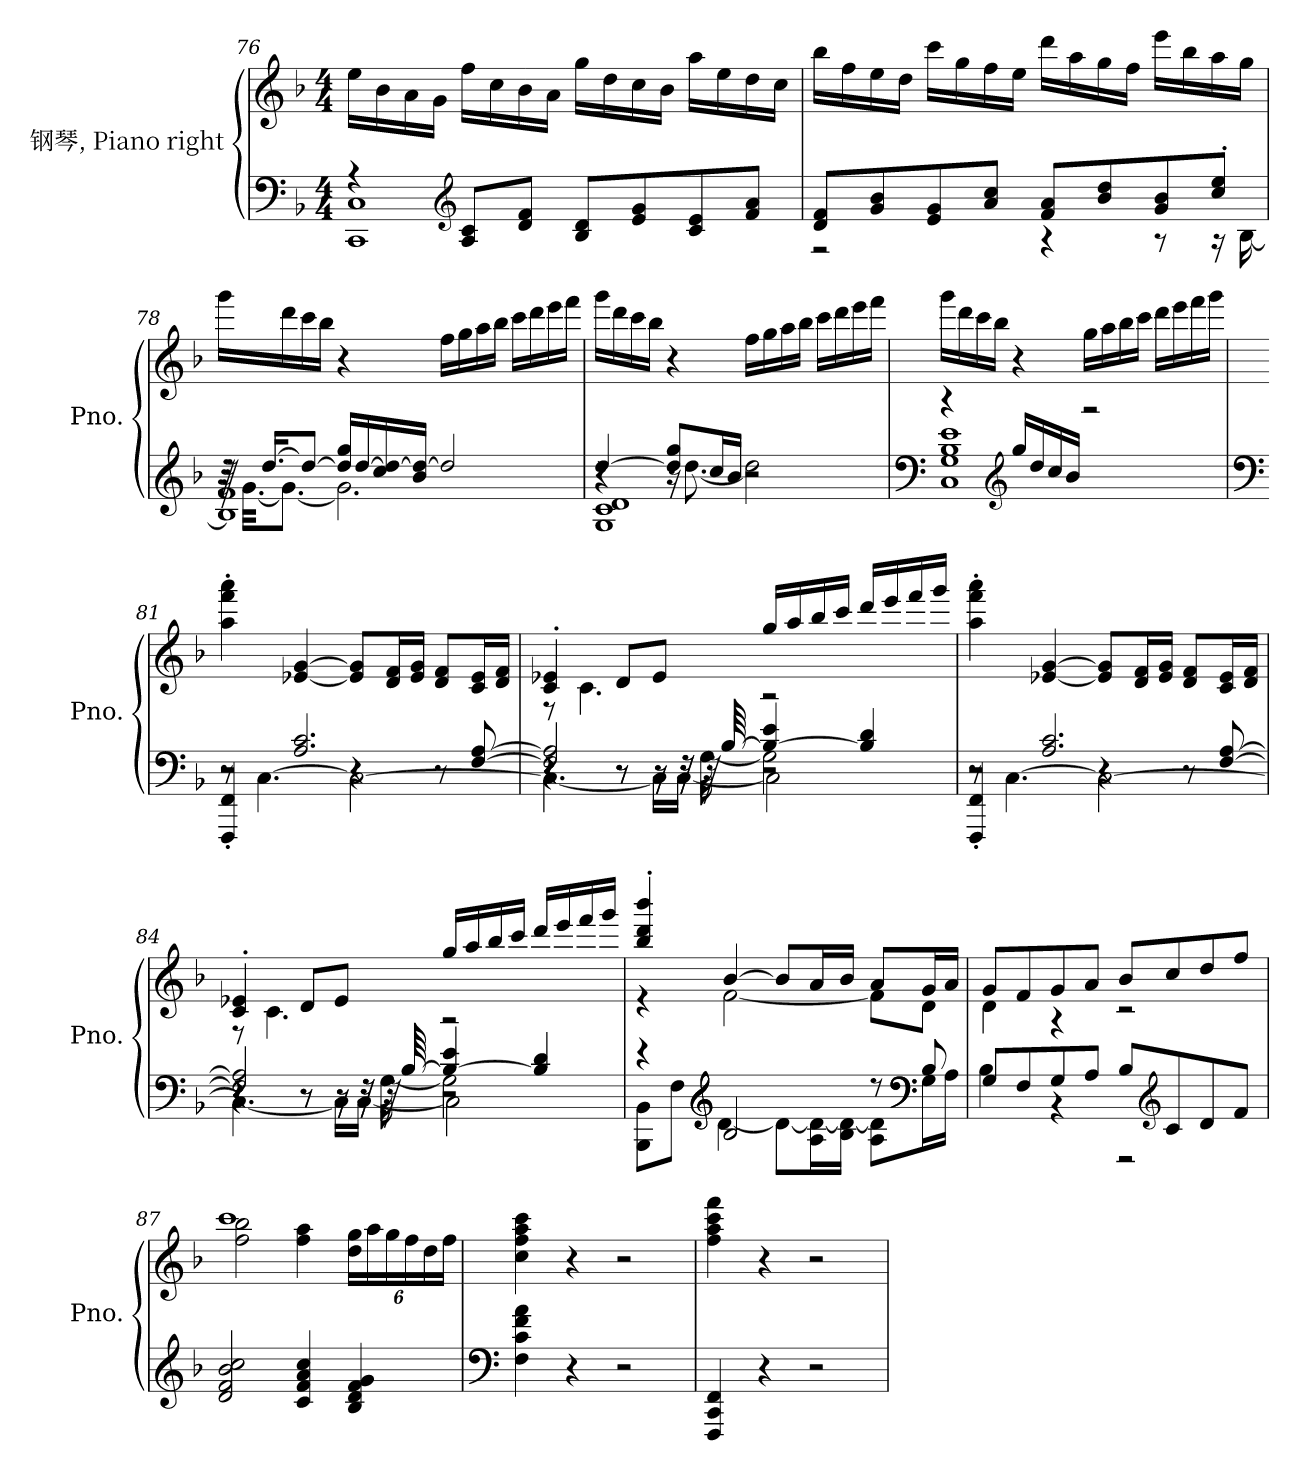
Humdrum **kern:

**kern	**kern
*part1	*part1
*staff2	*staff1
*I"钢琴, Piano right	*
*I'Pno.	*
*clefF4	*clefG2
*k[b-]	*k[b-]
*M4/4	*M4/4
*MM101	*MM101
=76	=76
*^	*
4r	1CC 1C	16ee\LL
*	*	*MM105
.	.	16b-\
.	.	16a\
.	.	16g\JJ
*clefG2	*	*
*	*	*MM108
8A/ 8c/L	.	16ff\LL
*	*	*MM109
.	.	16cc\
8d/ 8f/J	.	16b-\
.	.	16a\JJ
*	*	*MM112
8B-/ 8d/L	.	16gg\LL
*	*	*MM114
.	.	16dd\
8e/ 8g/	.	16cc\
*	*	*MM115
.	.	16b-\JJ
*	*	*MM112
8c/ 8e/	.	16aa\LL
*	*	*MM114
.	.	16ee\
8f/ 8a/J	.	16dd\
*	*	*MM116
.	.	16cc\JJ
!!LO:LB:g=z
=77	=77	=77
*	*	*MM112
8d/ 8f/L	2r	16bb-\LL
*	*	*MM114
.	.	16ff\
8g/ 8b-/	.	16ee\
*	*	*MM116
.	.	16dd\JJ
*	*	*MM112
8e/ 8g/	.	16ccc\LL
*	*	*MM114
.	.	16gg\
8a/ 8cc/J	.	16ff\
*	*	*MM116
.	.	16ee\JJ
*	*	*MM112
8f/ 8a/L	4r	16ddd\LL
*	*	*MM114
.	.	16aa\
8b-/ 8dd/	.	16gg\
*	*	*MM115
.	.	16ff\JJ
*	*	*MM109
8g/ 8b-/	8r	16eee\LL
*	*	*MM112
.	.	16bb-\
*	*	*MM108
8cc/' 8ee/'J	16r	16aa\
*	*	*MM98
.	[16B-\	16gg\JJ
*v	*v	*
=78	=78
*	*MM99
*^	*
*	*^	*
*	*	*^	*
32r	64r	1f	1B-]	16ggg\LL
.	[32.g\KKL	.	.	.
[16.dd/KL	.	.	.	.
*	*	*	*	*MM111
.	8.g\J_	.	.	16ddd\
8dd/J_	.	.	.	16ccc\
.	.	.	.	16bb-\JJ
*	*	*	*	*MM107
16dd/] 16gg/LL	2.g\]	.	.	4r
[16dd/	.	.	.	.
16cc/ 16dd/_	.	.	.	.
16b-/ 16dd/_JJ	.	.	.	.
*	*	*	*	*MM114
2dd/]	.	.	.	16ff\LL
.	.	.	.	16gg\
.	.	.	.	16aa\
.	.	.	.	16bb-\JJ
.	.	.	.	16ccc\LL
.	.	.	.	16ddd\
.	.	.	.	16eee\
*	*	*	*	*MM111
.	.	.	.	16fff\JJ
*v	*v	*v	*v	*
!!LO:LB:g=z
=79	=79
*	*MM99
*^	*
*	*^	*
[4dd/	4r	1G 1c 1d	16ggg\LL
*	*	*	*MM111
.	.	.	16ddd\
.	.	.	16ccc\
.	.	.	16bb-\JJ
*	*	*	*MM110
8dd/] 8gg/L	16r	.	4r
.	[8.dd\	.	.
16cc/L	.	.	.
16b-/JJ	.	.	.
*	*	*	*MM114
2r	2dd\]	.	16ff\LL
.	.	.	16gg\
.	.	.	16aa\
.	.	.	16bb-\JJ
.	.	.	16ccc\LL
.	.	.	16ddd\
.	.	.	16eee\
*	*	*	*MM110
.	.	.	16fff\JJ
*v	*v	*v	*
=80	=80
*clefF4	*
*	*MM102
*^	*
4r	1C 1G 1B- 1e	16ggg\LL
*	*	*MM111
.	.	16ddd\
.	.	16ccc\
.	.	16bb-\JJ
*clefG2	*	*
*	*	*MM110
16gg/LL	.	4r
16dd/	.	.
16cc/	.	.
16b-/JJ	.	.
*	*	*MM113
2r	.	16gg\LL
.	.	16aa\
.	.	16bb-\
.	.	16ccc\JJ
.	.	16ddd\LL
.	.	16eee\
.	.	16fff\
*	*	*MM87
.	.	16ggg\JJ
*v	*v	*
!!LO:LB:g=z
=81	=81
*clefF4	*
*	*MM85
*^	*
*	*^	*
2r	4FFF/' 4FF/'	8r	4aa\' 4fff\' 4aaa\'
.	.	[4.C\	.
*	*	*	*MM101
.	2.A/ 2.c/	.	[4e-X/ [4g/
4r	.	2C\_	8e-/] 8g/]L
*	*	*	*MM107
.	.	.	16d/ 16f/L
.	.	.	16e-/ 16g/JJ
*	*	*	*MM100
8r	.	.	8d/ 8f/L
*	*	*	*MM107
[8F/ [8A/	.	.	16c/ 16e-/L
.	.	.	16d/ 16f/JJ
*v	*v	*v	*
=82	=82
*	*MM101
*^	*^
*	*^	*	*
*	*	*^	*	*
2F/] 2A/]	4r	4r	4.C\_	4c/' 4e-X/'	8r
*	*	*	*	*MM98	*
.	.	.	.	.	4.c\
.	8r	8r	.	8d/L	.
*	*	*	*	*MM101	*
.	16r	16r	16C\LL]	8e-/J	.
.	32r	32r	[16C\JJ	.	.
.	[32G\	64r	.	.	.
.	.	[64B-/	.	.	.
*	*	*	*	*MM113	*
2r	2G\]	4B-/_ 4e/	2C\]	16gg/LL	2r
.	.	.	.	16aa/	.
.	.	.	.	16bb-/	.
.	.	.	.	16ccc/JJ	.
.	.	4B-/] 4d/	.	16ddd/LL	.
.	.	.	.	16eee/	.
.	.	.	.	16fff/	.
*	*	*	*	*MM86	*
.	.	.	.	16ggg/JJ	.
*	*	*v	*v	*	*
*	*	*	*v	*v
=83	=83	=83	=83
2r	4FFF/' 4FF/'	8r	4aa\' 4fff\' 4aaa\'
.	.	[4.C\	.
*	*	*	*MM101
.	2.A/ 2.c/	.	[4e-X/ [4g/
4r	.	2C\_	8e-/] 8g/]L
*	*	*	*MM106
.	.	.	16d/ 16f/L
.	.	.	16e-/ 16g/JJ
*	*	*	*MM99
8r	.	.	8d/ 8f/L
*	*	*	*MM106
[8F/ [8A/	.	.	16c/ 16e-/L
.	.	.	16d/ 16f/JJ
*v	*v	*v	*
!!LO:LB:g=z
=84	=84
*	*MM101
*^	*^
*	*^	*	*
*	*	*^	*	*
2F/] 2A/]	4r	4r	4.C\_	4c/' 4e-X/'	8r
*	*	*	*	*MM97	*
.	.	.	.	.	4.c\
.	8r	8r	.	8d/L	.
*	*	*	*	*MM99	*
.	16r	16r	16C\LL]	8e-/J	.
.	32r	32r	[16C\JJ	.	.
.	[32G\	64r	.	.	.
.	.	[64B-/	.	.	.
*	*	*	*	*MM106	*
2r	2G\]	4B-/_ 4e/	2C\]	16gg/LL	2r
.	.	.	.	16aa/	.
.	.	.	.	16bb-/	.
.	.	.	.	16ccc/JJ	.
.	.	4B-/] 4d/	.	16ddd/LL	.
*	*	*	*	*MM102	*
.	.	.	.	16eee/	.
*	*	*	*	*MM98	*
.	.	.	.	16fff/	.
*	*	*	*	*MM71	*
.	.	.	.	16ggg/JJ	.
*v	*v	*v	*v	*	*
=85	=85	=85
*	*MM75	*
*^	*	*
4r	8BBB-\ 8BB-\L	4bb-/' 4ddd/' 4bbb-/'	4r
.	8F\J	.	.
*clefG2	*	*	*
*	*	*MM92	*
2B-/	[4d\	[4b-/	[2f\
.	8d\L_	8b-/L]	.
*	*	*MM104	*
.	16A\ 16d\_L	16a/L	.
.	16B-\ 16d\_JJ	16b-/JJ	.
*	*	*MM97	*
8r	8A\ 8d\]L	8a/L	8f\L]
*clefF4	*	*	*
*	*	*MM104	*
8B-/	16G\L	16g/L	8d\J
.	16A\JJ	16a/JJ	.
!!LO:PB:g=z	!!
=86	=86	=86	=86
*	*	*MM92	*
8G/L	4B-\	8g/L	4d\
*	*	*MM99	*
8F/	.	8f/	.
8G/	4r	8g/	4r
*	*	*MM102	*
8A/J	.	8a/J	.
8B-/L	2r	8b-/L	2r
*clefG2	*	*	*
*	*	*MM100	*
8c/	.	8cc/	.
8d/	.	8dd/	.
*	*	*MM94	*
8f/J	.	8ff/J	.
*v	*v	*	*
=87	=87	=87
2d/ 2f/ 2b-/ 2cc/	1ccc	2ff\ 2bb-\
4c/ 4f/ 4a/ 4cc/	.	4ff\ 4aa\
*	*	*Xbrackettup
*	*MM96	*
4B-/ 4d/ 4f/ 4g/	.	24dd\ 24gg\LL
.	.	24aa\
.	.	24gg\
.	.	24ff\
.	.	24dd\
*	*MM86	*
.	.	24ff\JJ
*	*v	*v
=88	=88
*clefF4	*
*	*MM130
4F\ 4c\ 4f\ 4a\	4cc\ 4ff\ 4aa\ 4ccc\
4r	4r
2r	2r
=89	=89
4FFF/ 4CC/ 4FF/	4ff\ 4aa\ 4ccc\ 4fff\
4r	4r
2r	2r
=	=
*-	*-
